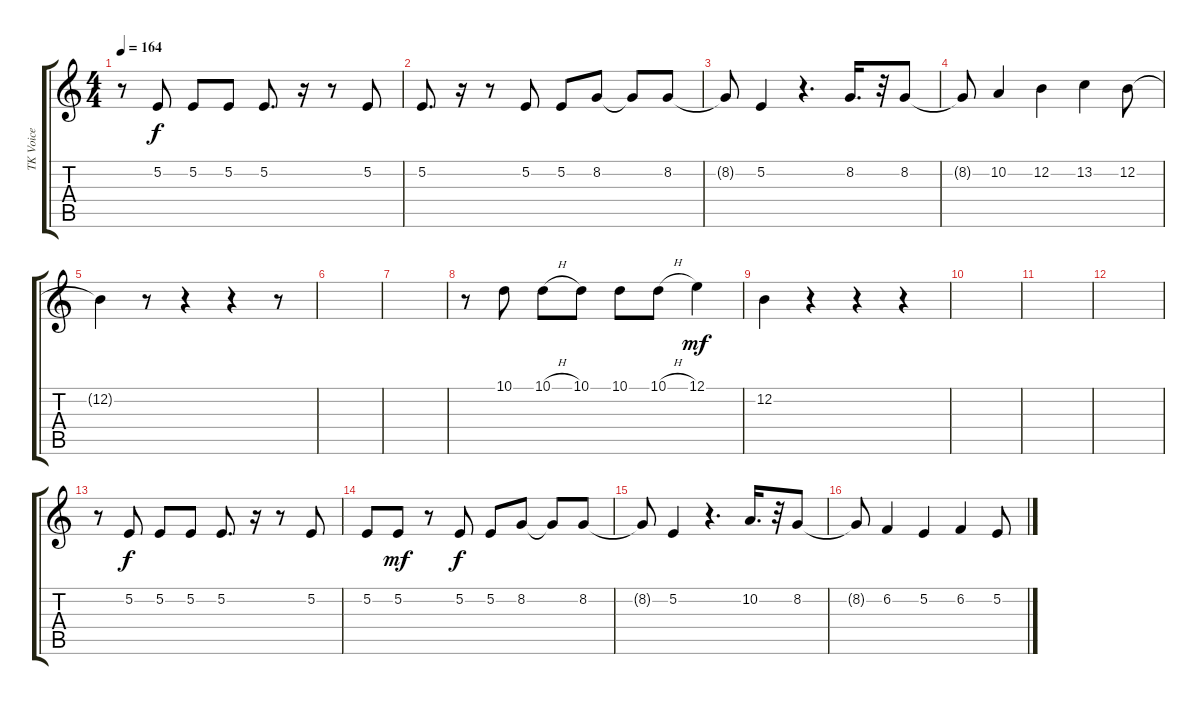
\track ("TK Voice" "TK Voice") {instrument synthvoice}
\staff {score tabs}
\tuning (E4 B3 G3 D3 A2 E2) {hide}
\ts (4 4)
\tempo 164
\clef g2
\ks c
r.8{dy mf} 5.2.8{dy f} 5.2.8 5.2.8 5.2.8{d} r.16 r.8 5.2.8 |
5.2.8{d} r.16 r.8 5.2.8 5.2.8 8.2.8 8.2{t}.8 8.2.8 |
8.2{t}.8 5.2.4 r.4{d} 8.2.16{d} r.32 8.2.8 |
8.2{t}.8 10.2.4 12.2.4 13.2.4 12.2.8 |
12.2{t}.4 r.8 r.4 r.4 r.8 |
|
|
r.8 10.1.8 10.1{h}.8 10.1.8 10.1.8 10.1{h}.8 12.1.4{dy mf} |
12.2.4 r.4 r.4 r.4 |
|
|
|
r.8 5.2.8{dy f} 5.2.8 5.2.8 5.2.8{d} r.16 r.8 5.2.8 |
5.2.8 5.2.8{dy mf} r.8 5.2.8{dy f} 5.2.8 8.2.8 8.2{t}.8 8.2.8 |
8.2{t}.8 5.2.4 r.4{d} 10.2.16{d} r.32 8.2.8 |
8.2{t}.8 6.2.4 5.2.4 6.2.4 5.2.8
